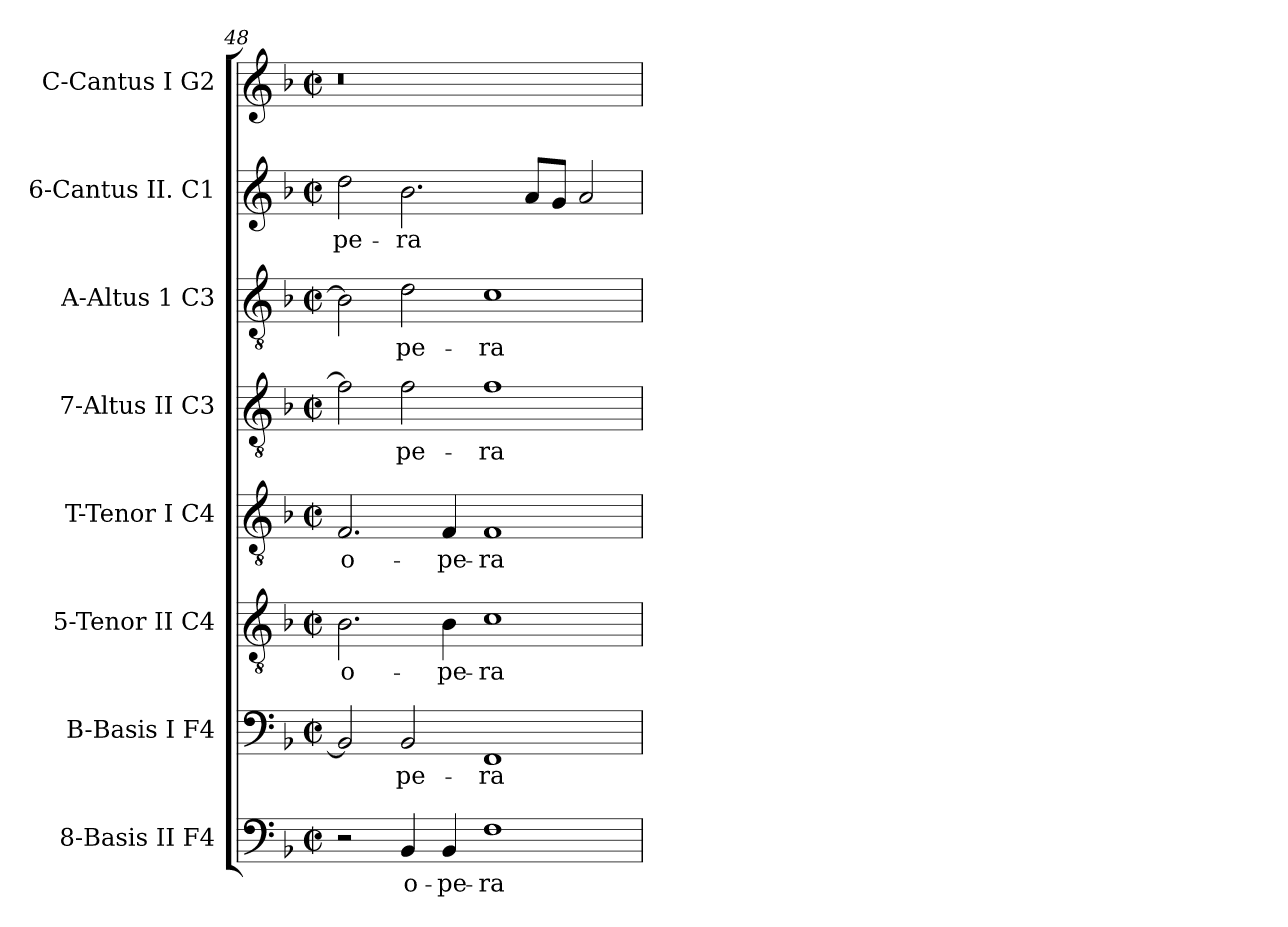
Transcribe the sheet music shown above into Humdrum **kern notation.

**kern	**text	**kern	**text	**kern	**text	**kern	**text	**kern	**text	**kern	**text	**kern	**text	**kern
*part8	*part8	*part7	*part7	*part6	*part6	*part5	*part5	*part4	*part4	*part3	*part3	*part2	*part2	*part1
*staff8	*staff8	*staff7	*staff7	*staff6	*staff6	*staff5	*staff5	*staff4	*staff4	*staff3	*staff3	*staff2	*staff2	*staff1
*I"8-Basis II  F4	*	*I"B-Basis I  F4	*	*I"5-Tenor II  C4	*	*I"T-Tenor I  C4	*	*I"7-Altus II  C3	*	*I"A-Altus 1  C3	*	*I"6-Cantus II.  C1	*	*I"C-Cantus I  G2
*	*	*I'B	*	*	*	*I'T	*	*	*	*I'A	*	*	*	*I'C
*clefF4	*	*clefF4	*	*clefGv2	*	*clefGv2	*	*clefGv2	*	*clefGv2	*	*clefG2	*	*clefG2
*k[b-]	*	*k[b-]	*	*k[b-]	*	*k[b-]	*	*k[b-]	*	*k[b-]	*	*k[b-]	*	*k[b-]
*F:	*	*F:	*	*F:	*	*F:	*	*F:	*	*F:	*	*F:	*	*F:
*M2/2	*	*M2/2	*	*M2/2	*	*M2/2	*	*M2/2	*	*M2/2	*	*M2/2	*	*M2/2
*met(c|)	*	*met(c|)	*	*met(c|)	*	*met(c|)	*	*met(c|)	*	*met(c|)	*	*met(c|)	*	*met(c|)
=48	=48	=48	=48	=48	=48	=48	=48	=48	=48	=48	=48	=48	=48	=48
!	!	!	!LO:LY:b:cj	!	!LO:LY:b:cj	!	!LO:LY:b:cj	!	!LO:LY:b:cj	!	!LO:LY:b:cj	!	!LO:LY:b:cj	!
2r	.	2BB-/]	--	2.B-\	o-	2.F/	o-	2f\]	--	2B-\]	--	2dd\	-pe-	0r
!	!LO:LY:b:cj	!	!LO:LY:b:cj	!	!	!	!	!	!LO:LY:b:cj	!	!LO:LY:b:cj	!	!LO:LY:b:cj	!
4BB-/	o-	2BB-/	-pe-	.	.	.	.	2f\	-pe-	2d\	-pe-	2.b-\	-ra-	.
!	!LO:LY:b:cj	!	!	!	!LO:LY:b:cj	!	!LO:LY:b:cj	!	!	!	!	!	!	!
4BB-/	-pe-	.	.	4B-\	-pe-	4F/	-pe-	.	.	.	.	.	.	.
!	!LO:LY:b:cj	!	!LO:LY:b:cj	!	!LO:LY:b:cj	!	!LO:LY:b:cj	!	!LO:LY:b:cj	!	!LO:LY:b:cj	!	!	!
1F	-ra-	1FF	-ra-	1c	-ra-	1F	-ra-	1f	-ra-	1c	-ra-	.	.	.
!	!	!	!	!	!	!	!	!	!	!	!	!	!LO:LY:b:cj	!
.	.	.	.	.	.	.	.	.	.	.	.	8a/L	--	.
!	!	!	!	!	!	!	!	!	!	!	!	!	!LO:LY:b:cj	!
.	.	.	.	.	.	.	.	.	.	.	.	8g/J	--	.
!	!	!	!	!	!	!	!	!	!	!	!	!	!LO:LY:b:cj	!
.	.	.	.	.	.	.	.	.	.	.	.	2a/	--	.
=	=	=	=	=	=	=	=	=	=	=	=	=	=	=
*-	*-	*-	*-	*-	*-	*-	*-	*-	*-	*-	*-	*-	*-	*-
